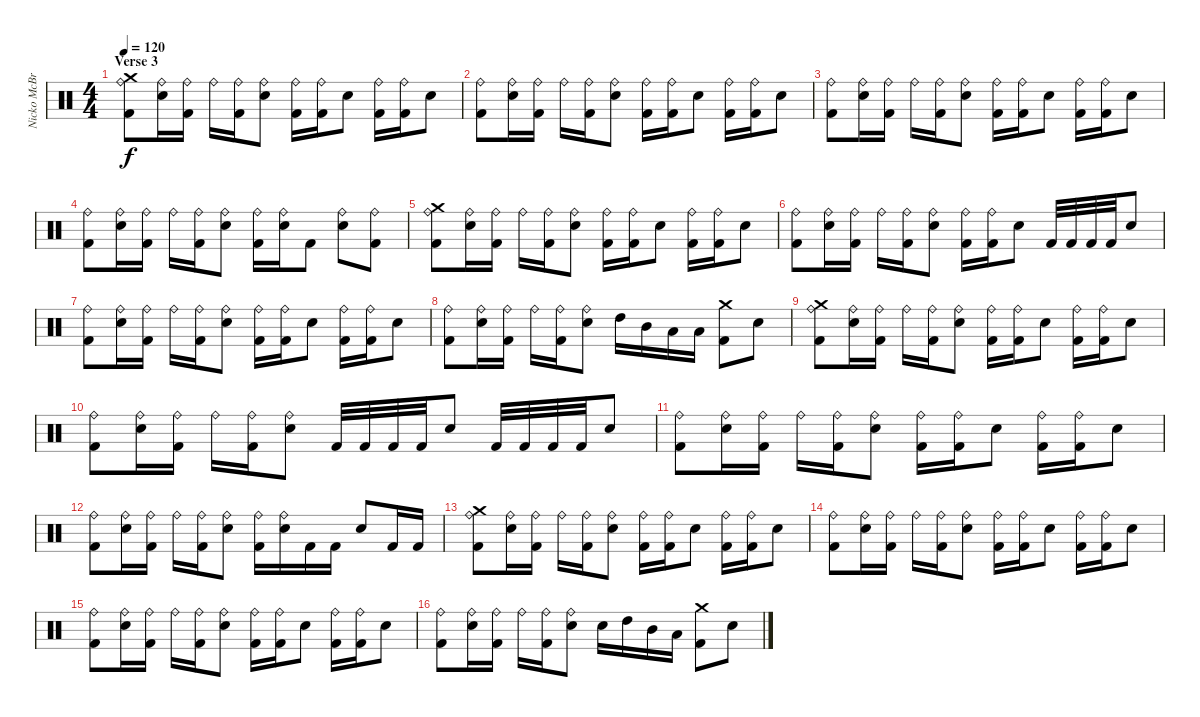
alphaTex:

\track ("Nicko McBrain (Drums)" "Nicko McBr") {instrument percussion}
\staff {score}
\articulation defaults
\ts (4 4)
\section ("" "Verse 3")
\tempo 120
\clef neutral
\ks c
("Crash medium (hit)" "Kick (hit) 2" "Ride (bell)").8{dy f} ("Snare (hit) 2" "Ride (bell)").16 ("Kick (hit) 2" "Ride (bell)").16 "Ride (bell)".16 ("Kick (hit) 2" "Ride (bell)").16 ("Snare (hit) 2" "Ride (bell)").8 ("Kick (hit) 2" "Ride (bell)").16 ("Kick (hit) 2" "Ride (bell)").16 "Snare (hit) 2".8 ("Kick (hit) 2" "Ride (bell)").16 ("Kick (hit) 2" "Ride (bell)").16 "Snare (hit) 2".8 |
("Kick (hit) 2" "Ride (bell)").8 ("Snare (hit) 2" "Ride (bell)").16 ("Kick (hit) 2" "Ride (bell)").16 "Ride (bell)".16 ("Kick (hit) 2" "Ride (bell)").16 ("Snare (hit) 2" "Ride (bell)").8 ("Kick (hit) 2" "Ride (bell)").16 ("Kick (hit) 2" "Ride (bell)").16 "Snare (hit) 2".8 ("Kick (hit) 2" "Ride (bell)").16 ("Kick (hit) 2" "Ride (bell)").16 "Snare (hit) 2".8 |
("Kick (hit) 2" "Ride (bell)").8 ("Snare (hit) 2" "Ride (bell)").16 ("Kick (hit) 2" "Ride (bell)").16 "Ride (bell)".16 ("Kick (hit) 2" "Ride (bell)").16 ("Snare (hit) 2" "Ride (bell)").8 ("Kick (hit) 2" "Ride (bell)").16 ("Kick (hit) 2" "Ride (bell)").16 "Snare (hit) 2".8 ("Kick (hit) 2" "Ride (bell)").16 ("Kick (hit) 2" "Ride (bell)").16 "Snare (hit) 2".8 |
("Kick (hit) 2" "Ride (bell)").8 ("Snare (hit) 2" "Ride (bell)").16 ("Kick (hit) 2" "Ride (bell)").16 "Ride (bell)".16 ("Kick (hit) 2" "Ride (bell)").16 ("Snare (hit) 2" "Ride (bell)").8 ("Kick (hit) 2" "Ride (bell)").16 ("Snare (hit) 2" "Ride (bell)").16 "Kick (hit) 2".8 ("Snare (hit) 2" "Ride (bell)").8 ("Kick (hit) 2" "Ride (bell)").8 |
("Crash medium (hit)" "Kick (hit) 2" "Ride (bell)").8 ("Snare (hit) 2" "Ride (bell)").16 ("Kick (hit) 2" "Ride (bell)").16 "Ride (bell)".16 ("Kick (hit) 2" "Ride (bell)").16 ("Snare (hit) 2" "Ride (bell)").8 ("Kick (hit) 2" "Ride (bell)").16 ("Kick (hit) 2" "Ride (bell)").16 "Snare (hit) 2".8 ("Kick (hit) 2" "Ride (bell)").16 ("Kick (hit) 2" "Ride (bell)").16 "Snare (hit) 2".8 |
("Kick (hit) 2" "Ride (bell)").8 ("Snare (hit) 2" "Ride (bell)").16 ("Kick (hit) 2" "Ride (bell)").16 "Ride (bell)".16 ("Kick (hit) 2" "Ride (bell)").16 ("Snare (hit) 2" "Ride (bell)").8 ("Kick (hit) 2" "Ride (bell)").16 ("Kick (hit) 2" "Ride (bell)").16 "Snare (hit) 2".8 "Kick (hit) 2".32 "Kick (hit) 2".32 "Kick (hit) 2".32 "Kick (hit) 2".32 "Snare (hit) 2".8 |
("Kick (hit) 2" "Ride (bell)").8 ("Snare (hit) 2" "Ride (bell)").16 ("Kick (hit) 2" "Ride (bell)").16 "Ride (bell)".16 ("Kick (hit) 2" "Ride (bell)").16 ("Snare (hit) 2" "Ride (bell)").8 ("Kick (hit) 2" "Ride (bell)").16 ("Kick (hit) 2" "Ride (bell)").16 "Snare (hit) 2".8 ("Kick (hit) 2" "Ride (bell)").16 ("Kick (hit) 2" "Ride (bell)").16 "Snare (hit) 2".8 |
("Kick (hit) 2" "Ride (bell)").8 ("Snare (hit) 2" "Ride (bell)").16 ("Kick (hit) 2" "Ride (bell)").16 "Ride (bell)".16 ("Kick (hit) 2" "Ride (bell)").16 ("Snare (hit) 2" "Ride (bell)").8 "High Tom (hit)".16 "Mid Tom (hit)".16 "Low Tom (hit)".16 "Low Tom (hit)".16 ("Crash medium (hit)" "Kick (hit) 2").8 "Snare (hit) 2".8 |
("Crash medium (hit)" "Kick (hit) 2" "Ride (bell)").8 ("Snare (hit) 2" "Ride (bell)").16 ("Kick (hit) 2" "Ride (bell)").16 "Ride (bell)".16 ("Kick (hit) 2" "Ride (bell)").16 ("Snare (hit) 2" "Ride (bell)").8 ("Kick (hit) 2" "Ride (bell)").16 ("Kick (hit) 2" "Ride (bell)").16 "Snare (hit) 2".8 ("Kick (hit) 2" "Ride (bell)").16 ("Kick (hit) 2" "Ride (bell)").16 "Snare (hit) 2".8 |
("Kick (hit) 2" "Ride (bell)").8 ("Snare (hit) 2" "Ride (bell)").16 ("Kick (hit) 2" "Ride (bell)").16 "Ride (bell)".16 ("Kick (hit) 2" "Ride (bell)").16 ("Snare (hit) 2" "Ride (bell)").8 "Kick (hit) 2".32 "Kick (hit) 2".32 "Kick (hit) 2".32 "Kick (hit) 2".32 "Snare (hit) 2".8 "Kick (hit) 2".32 "Kick (hit) 2".32 "Kick (hit) 2".32 "Kick (hit) 2".32 "Snare (hit) 2".8 |
("Kick (hit) 2" "Ride (bell)").8 ("Snare (hit) 2" "Ride (bell)").16 ("Kick (hit) 2" "Ride (bell)").16 "Ride (bell)".16 ("Kick (hit) 2" "Ride (bell)").16 ("Snare (hit) 2" "Ride (bell)").8 ("Kick (hit) 2" "Ride (bell)").16 ("Kick (hit) 2" "Ride (bell)").16 "Snare (hit) 2".8 ("Kick (hit) 2" "Ride (bell)").16 ("Kick (hit) 2" "Ride (bell)").16 "Snare (hit) 2".8 |
("Kick (hit) 2" "Ride (bell)").8 ("Snare (hit) 2" "Ride (bell)").16 ("Kick (hit) 2" "Ride (bell)").16 "Ride (bell)".16 ("Kick (hit) 2" "Ride (bell)").16 ("Snare (hit) 2" "Ride (bell)").8 ("Kick (hit) 2" "Ride (bell)").16 ("Snare (hit) 2" "Ride (bell)").16 "Kick (hit) 2".16 "Kick (hit) 2".16 "Snare (hit) 2".8 "Kick (hit) 2".16 "Kick (hit) 2".16 |
("Crash medium (hit)" "Kick (hit) 2" "Ride (bell)").8 ("Snare (hit) 2" "Ride (bell)").16 ("Kick (hit) 2" "Ride (bell)").16 "Ride (bell)".16 ("Kick (hit) 2" "Ride (bell)").16 ("Snare (hit) 2" "Ride (bell)").8 ("Kick (hit) 2" "Ride (bell)").16 ("Kick (hit) 2" "Ride (bell)").16 "Snare (hit) 2".8 ("Kick (hit) 2" "Ride (bell)").16 ("Kick (hit) 2" "Ride (bell)").16 "Snare (hit) 2".8 |
("Kick (hit) 2" "Ride (bell)").8 ("Snare (hit) 2" "Ride (bell)").16 ("Kick (hit) 2" "Ride (bell)").16 "Ride (bell)".16 ("Kick (hit) 2" "Ride (bell)").16 ("Snare (hit) 2" "Ride (bell)").8 ("Kick (hit) 2" "Ride (bell)").16 ("Kick (hit) 2" "Ride (bell)").16 "Snare (hit) 2".8 ("Kick (hit) 2" "Ride (bell)").16 ("Kick (hit) 2" "Ride (bell)").16 "Snare (hit) 2".8 |
("Kick (hit) 2" "Ride (bell)").8 ("Snare (hit) 2" "Ride (bell)").16 ("Kick (hit) 2" "Ride (bell)").16 "Ride (bell)".16 ("Kick (hit) 2" "Ride (bell)").16 ("Snare (hit) 2" "Ride (bell)").8 ("Kick (hit) 2" "Ride (bell)").16 ("Kick (hit) 2" "Ride (bell)").16 "Snare (hit) 2".8 ("Kick (hit) 2" "Ride (bell)").16 ("Kick (hit) 2" "Ride (bell)").16 "Snare (hit) 2".8 |
("Kick (hit) 2" "Ride (bell)").8 ("Snare (hit) 2" "Ride (bell)").16 ("Kick (hit) 2" "Ride (bell)").16 "Ride (bell)".16 ("Kick (hit) 2" "Ride (bell)").16 ("Snare (hit) 2" "Ride (bell)").8 "Snare (hit) 2".16 "High Tom (hit)".16 "Mid Tom (hit)".16 "Low Tom (hit)".16 ("Crash medium (hit)" "Kick (hit) 2").8 "Snare (hit) 2".8
